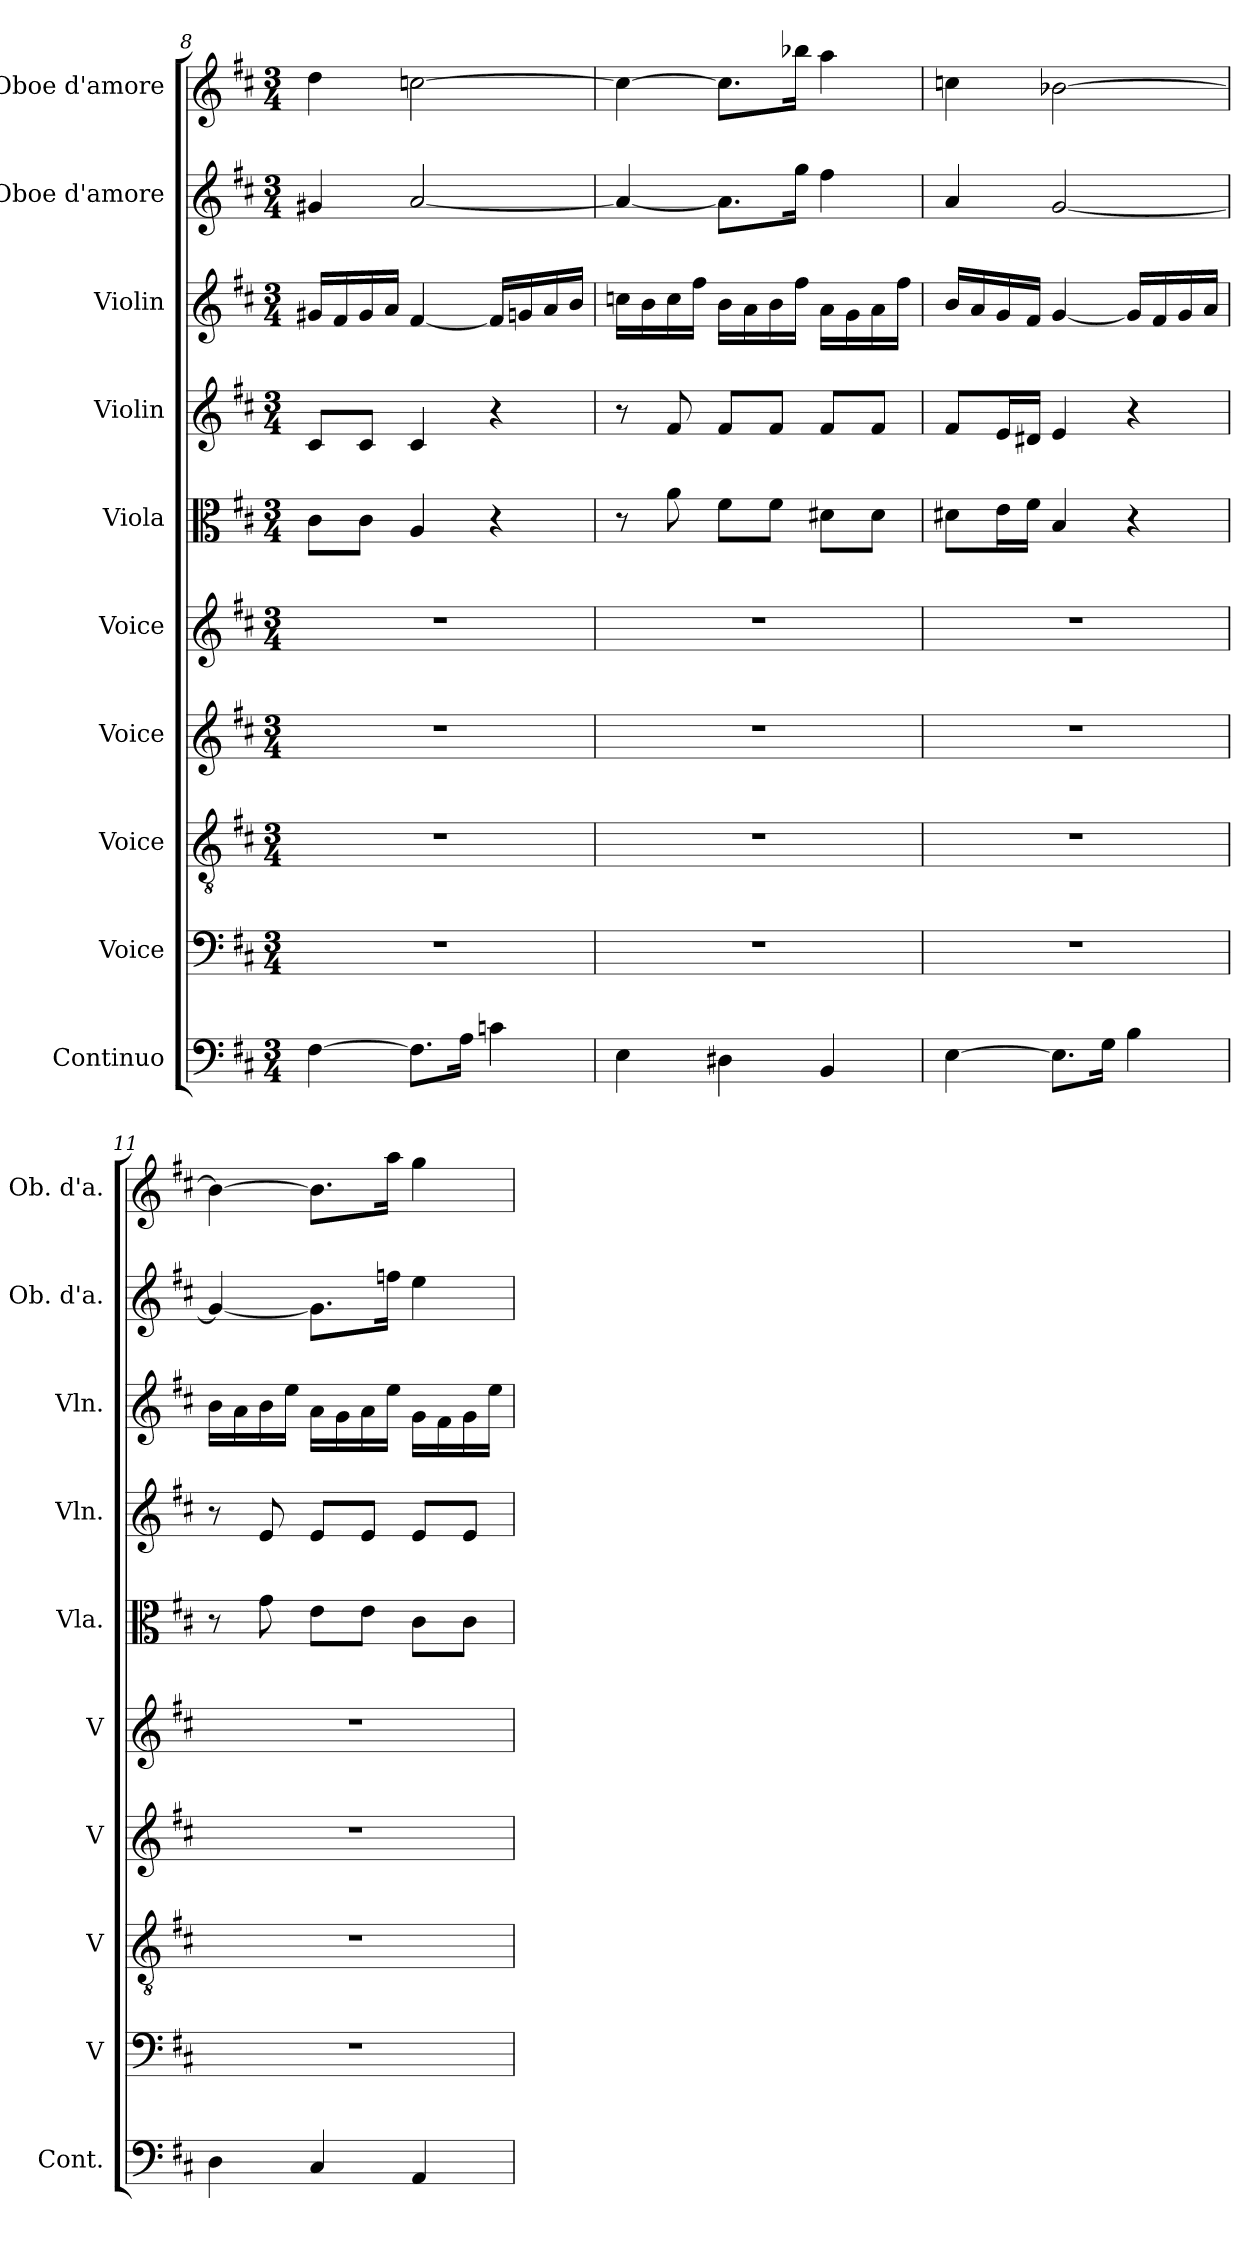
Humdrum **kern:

**kern	**kern	**kern	**kern	**kern	**kern	**kern	**kern	**kern	**kern
*part10	*part9	*part8	*part7	*part6	*part5	*part4	*part3	*part2	*part1
*staff10	*staff9	*staff8	*staff7	*staff6	*staff5	*staff4	*staff3	*staff2	*staff1
*I"Continuo	*I"Voice	*I"Voice	*I"Voice	*I"Voice	*I"Viola	*I"Violin	*I"Violin	*I"Oboe d'amore	*I"Oboe d'amore
*I'Cont.	*I'V	*I'V	*I'V	*I'V	*I'Vla.	*I'Vln.	*I'Vln.	*I'Ob. d'a.	*I'Ob. d'a.
*clefF4	*clefF4	*clefGv2	*clefG2	*clefG2	*clefC3	*clefG2	*clefG2	*clefG2	*clefG2
*ITrd7c12	*	*	*	*	*	*	*	*ITrd2c3	*ITrd2c3
*k[f#c#]	*k[f#c#]	*k[f#c#]	*k[f#c#]	*k[f#c#]	*k[f#c#]	*k[f#c#]	*k[f#c#]	*k[f#c#g#d#a#]	*k[f#c#g#d#a#]
*M3/4	*M3/4	*M3/4	*M3/4	*M3/4	*M3/4	*M3/4	*M3/4	*M3/4	*M3/4
=8	=8	=8	=8	=8	=8	=8	=8	=8	=8
[4FF#\	2.r	2.r	2.r	2.r	8c#\L	8c#/L	16g#X/LL	4e#X/	4b\
.	.	.	.	.	.	.	16f#/	.	.
.	.	.	.	.	8c#\J	8c#/J	16g#/	.	.
.	.	.	.	.	.	.	16a/JJ	.	.
8.FF#\L]	.	.	.	.	4A/	4c#/	[4f#/	[2f#/	[2an\
16AA\Jk	.	.	.	.	.	.	.	.	.
4Cn\	.	.	.	.	4r	4r	16f#/LL]	.	.
.	.	.	.	.	.	.	16gn/	.	.
.	.	.	.	.	.	.	16a/	.	.
.	.	.	.	.	.	.	16b/JJ	.	.
=9	=9	=9	=9	=9	=9	=9	=9	=9	=9
4EE\	2.r	2.r	2.r	2.r	8r	8r	16ccn\LL	4f#/_	4a\_
.	.	.	.	.	.	.	16b\	.	.
.	.	.	.	.	8a\	8f#/	16cc\	.	.
.	.	.	.	.	.	.	16ff#\JJ	.	.
4DD#X\	.	.	.	.	8f#\L	8f#/L	16b\LL	8.f#\L]	8.a\L]
.	.	.	.	.	.	.	16a\	.	.
.	.	.	.	.	8f#\J	8f#/J	16b\	.	.
.	.	.	.	.	.	.	16ff#\JJ	16ee\Jk	16ggn\Jk
4BBB/	.	.	.	.	8d#X\L	8f#/L	16a\LL	4dd#\	4ff#\
.	.	.	.	.	.	.	16g\	.	.
.	.	.	.	.	8d#\J	8f#/J	16a\	.	.
.	.	.	.	.	.	.	16ff#\JJ	.	.
!!LO:PB:g=z
=10	=10	=10	=10	=10	=10	=10	=10	=10	=10
[4EE\	2.r	2.r	2.r	2.r	8d#X\L	8f#/L	16b/LL	4f#/	4an\
.	.	.	.	.	.	.	16a/	.	.
.	.	.	.	.	16e\L	16e/L	16g/	.	.
.	.	.	.	.	16f#\JJ	16d#X/JJ	16f#/JJ	.	.
8.EE\L]	.	.	.	.	4B/	4e/	[4g/	[2e/	[2gn\
16GG\Jk	.	.	.	.	.	.	.	.	.
4BB\	.	.	.	.	4r	4r	16g/LL]	.	.
.	.	.	.	.	.	.	16f#/	.	.
.	.	.	.	.	.	.	16g/	.	.
.	.	.	.	.	.	.	16a/JJ	.	.
=11	=11	=11	=11	=11	=11	=11	=11	=11	=11
4DD\	2.r	2.r	2.r	2.r	8r	8r	16b\LL	4e/_	4g\_
.	.	.	.	.	.	.	16a\	.	.
.	.	.	.	.	8g\	8e/	16b\	.	.
.	.	.	.	.	.	.	16ee\JJ	.	.
4CC#/	.	.	.	.	8e\L	8e/L	16a\LL	8.e\L]	8.g\L]
.	.	.	.	.	.	.	16g\	.	.
.	.	.	.	.	8e\J	8e/J	16a\	.	.
.	.	.	.	.	.	.	16ee\JJ	16ddn\Jk	16ff#\Jk
4AAA/	.	.	.	.	8c#\L	8e/L	16g\LL	4cc#\	4ee\
.	.	.	.	.	.	.	16f#\	.	.
.	.	.	.	.	8c#\J	8e/J	16g\	.	.
.	.	.	.	.	.	.	16ee\JJ	.	.
=	=	=	=	=	=	=	=	=	=
*-	*-	*-	*-	*-	*-	*-	*-	*-	*-
